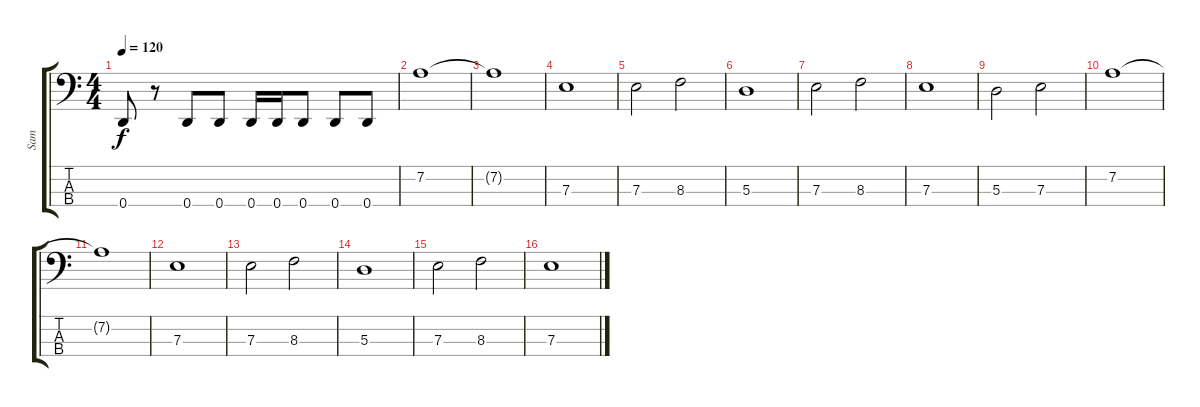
\track ("Sam" "Sam") {instrument electricbassfinger}
\staff {score tabs}
\tuning (G2 D2 A1 D1) {hide}
\ts (4 4)
\tempo 120
\clef f4
\ks c
0.4.8{dy f} r.8 0.4.8 0.4.8 0.4.16 0.4.16 0.4.8 0.4.8 0.4.8 |
7.2.1 |
7.2{t}.1 |
7.3.1 |
7.3.2 8.3.2 |
5.3.1 |
7.3.2 8.3.2 |
7.3.1 |
5.3.2 7.3.2 |
7.2.1 |
7.2{t}.1 |
7.3.1 |
7.3.2 8.3.2 |
5.3.1 |
7.3.2 8.3.2 |
7.3.1
